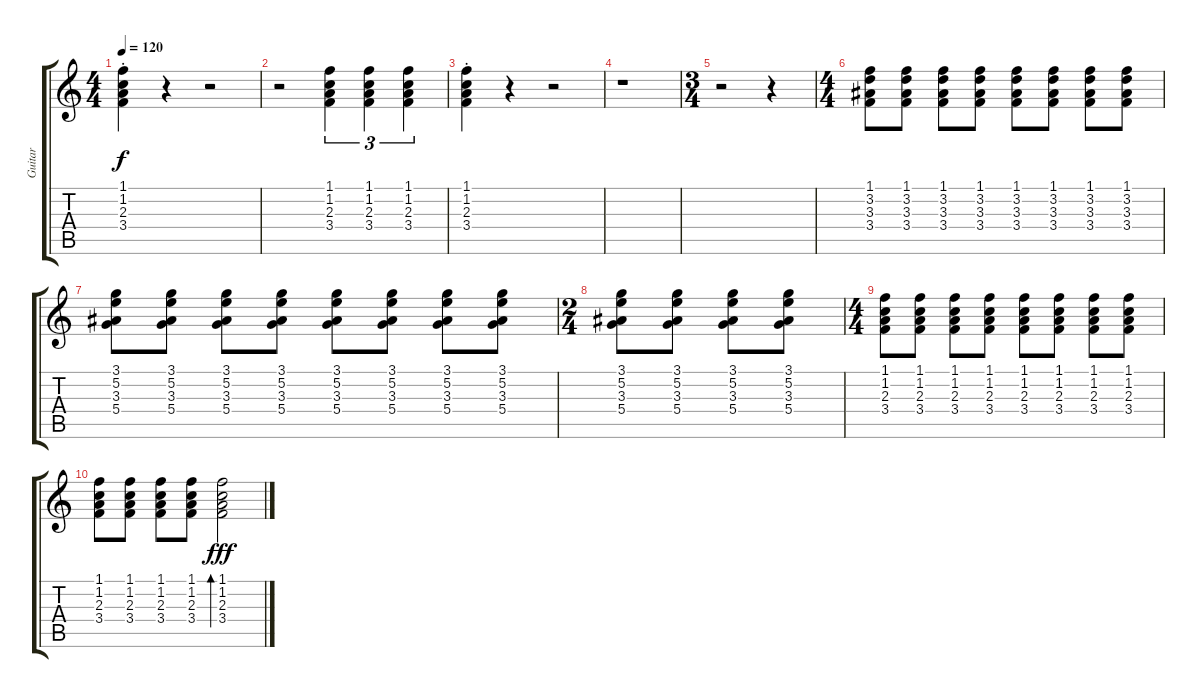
\track ("Guitar" "Guitar") {instrument acousticguitarnylon}
\staff {score tabs}
\tuning (E4 B3 G3 D3 A2 E2) {hide}
\ts (4 4)
\tempo 120
\clef g2
\ks c
(1.1{st} 1.2{st} 2.3{st} 3.4{st}).4{dy f} r.4 r.2 |
r.2 (1.1 1.2 2.3 3.4).4{tu (3 2)} (1.1 1.2 2.3 3.4).4{tu (3 2)} (1.1 1.2 2.3 3.4).4{tu (3 2)} |
(1.1{st} 1.2{st} 2.3{st} 3.4{st}).4 r.4 r.2 |
r.1 |
\ts (3 4)
r.2 r.4 |
\ts (4 4)
(1.1 3.2 3.3 3.4).8 (1.1 3.2 3.3 3.4).8 (1.1 3.2 3.3 3.4).8 (1.1 3.2 3.3 3.4).8 (1.1 3.2 3.3 3.4).8 (1.1 3.2 3.3 3.4).8 (1.1 3.2 3.3 3.4).8 (1.1 3.2 3.3 3.4).8 |
(3.1 5.2 3.3 5.4).8 (3.1 5.2 3.3 5.4).8 (3.1 5.2 3.3 5.4).8 (3.1 5.2 3.3 5.4).8 (3.1 5.2 3.3 5.4).8 (3.1 5.2 3.3 5.4).8 (3.1 5.2 3.3 5.4).8 (3.1 5.2 3.3 5.4).8 |
\ts (2 4)
(3.1 5.2 3.3 5.4).8 (3.1 5.2 3.3 5.4).8 (3.1 5.2 3.3 5.4).8 (3.1 5.2 3.3 5.4).8 |
\ts (4 4)
(1.1 1.2 2.3 3.4).8 (1.1 1.2 2.3 3.4).8 (1.1 1.2 2.3 3.4).8 (1.1 1.2 2.3 3.4).8 (1.1 1.2 2.3 3.4).8 (1.1 1.2 2.3 3.4).8 (1.1 1.2 2.3 3.4).8 (1.1 1.2 2.3 3.4).8 |
(1.1 1.2 2.3 3.4).8 (1.1 1.2 2.3 3.4).8 (1.1 1.2 2.3 3.4).8 (1.1 1.2 2.3 3.4).8 (1.1 1.2 2.3 3.4).2{bd 120 dy fff}
